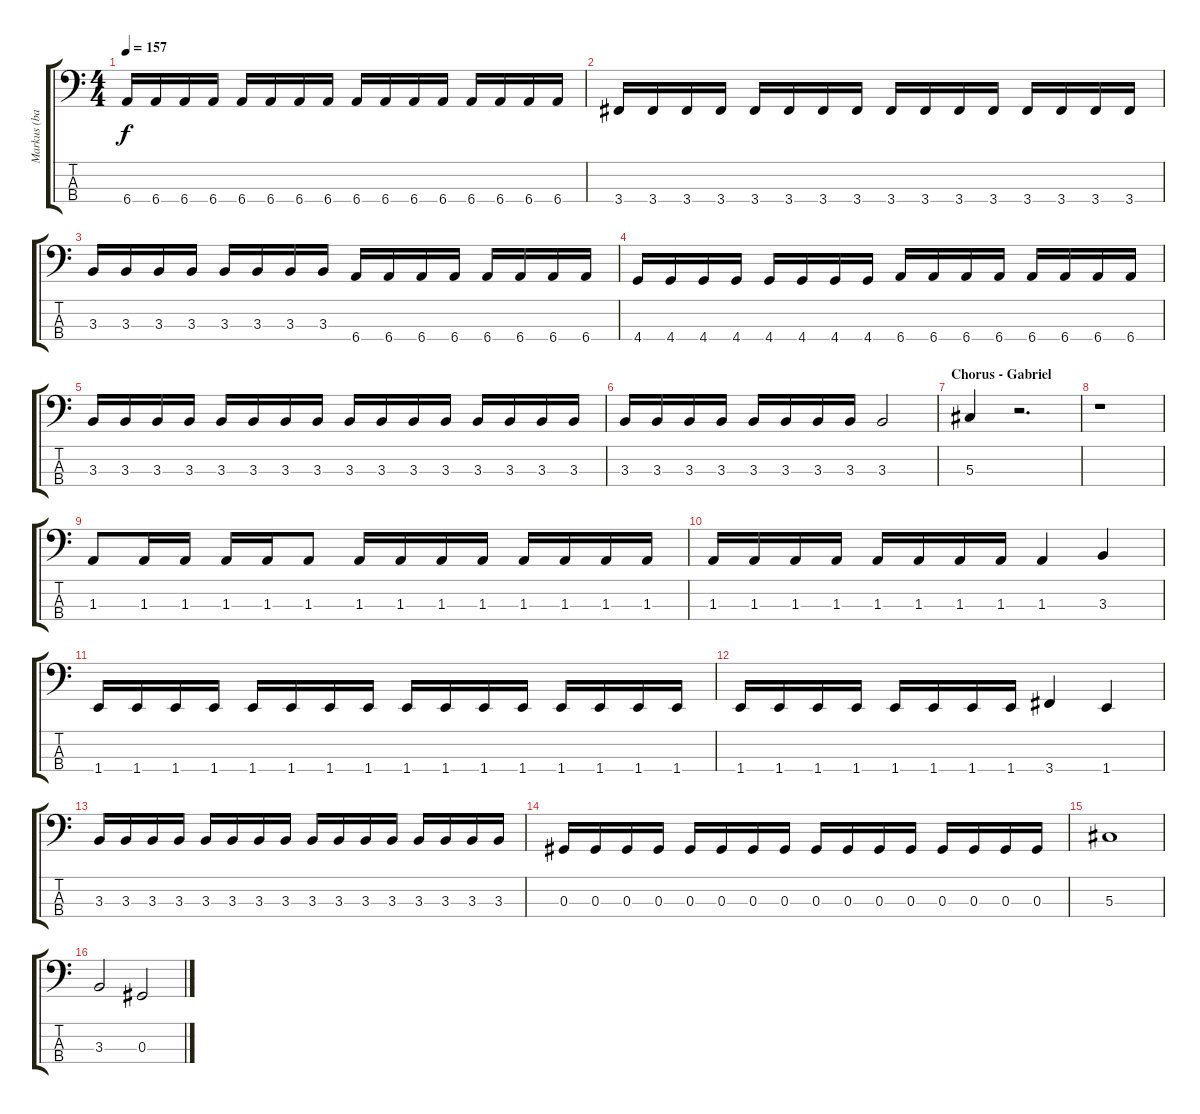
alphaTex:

\track ("Markus (bass)" "Markus (ba") {instrument electricbassfinger}
\staff {score tabs}
\tuning (Gb2 Db2 Ab1 Eb1) {hide}
\ts (4 4)
\tempo 157
\clef f4
\ks c
6.4.16{dy f} 6.4.16 6.4.16 6.4.16 6.4.16 6.4.16 6.4.16 6.4.16 6.4.16 6.4.16 6.4.16 6.4.16 6.4.16 6.4.16 6.4.16 6.4.16 |
3.4.16 3.4.16 3.4.16 3.4.16 3.4.16 3.4.16 3.4.16 3.4.16 3.4.16 3.4.16 3.4.16 3.4.16 3.4.16 3.4.16 3.4.16 3.4.16 |
3.3.16 3.3.16 3.3.16 3.3.16 3.3.16 3.3.16 3.3.16 3.3.16 6.4.16 6.4.16 6.4.16 6.4.16 6.4.16 6.4.16 6.4.16 6.4.16 |
4.4.16 4.4.16 4.4.16 4.4.16 4.4.16 4.4.16 4.4.16 4.4.16 6.4.16 6.4.16 6.4.16 6.4.16 6.4.16 6.4.16 6.4.16 6.4.16 |
3.3.16 3.3.16 3.3.16 3.3.16 3.3.16 3.3.16 3.3.16 3.3.16 3.3.16 3.3.16 3.3.16 3.3.16 3.3.16 3.3.16 3.3.16 3.3.16 |
3.3.16 3.3.16 3.3.16 3.3.16 3.3.16 3.3.16 3.3.16 3.3.16 3.3.2 |
\section ("" "Chorus - Gabriel")
5.3.4 r.2{d} |
r.1 |
1.3.8 1.3.16 1.3.16 1.3.16 1.3.16 1.3.8 1.3.16 1.3.16 1.3.16 1.3.16 1.3.16 1.3.16 1.3.16 1.3.16 |
1.3.16 1.3.16 1.3.16 1.3.16 1.3.16 1.3.16 1.3.16 1.3.16 1.3.4 3.3.4 |
1.4.16 1.4.16 1.4.16 1.4.16 1.4.16 1.4.16 1.4.16 1.4.16 1.4.16 1.4.16 1.4.16 1.4.16 1.4.16 1.4.16 1.4.16 1.4.16 |
1.4.16 1.4.16 1.4.16 1.4.16 1.4.16 1.4.16 1.4.16 1.4.16 3.4.4 1.4.4 |
3.3.16 3.3.16 3.3.16 3.3.16 3.3.16 3.3.16 3.3.16 3.3.16 3.3.16 3.3.16 3.3.16 3.3.16 3.3.16 3.3.16 3.3.16 3.3.16 |
0.3.16 0.3.16 0.3.16 0.3.16 0.3.16 0.3.16 0.3.16 0.3.16 0.3.16 0.3.16 0.3.16 0.3.16 0.3.16 0.3.16 0.3.16 0.3.16 |
5.3.1 |
3.3.2 0.3.2
